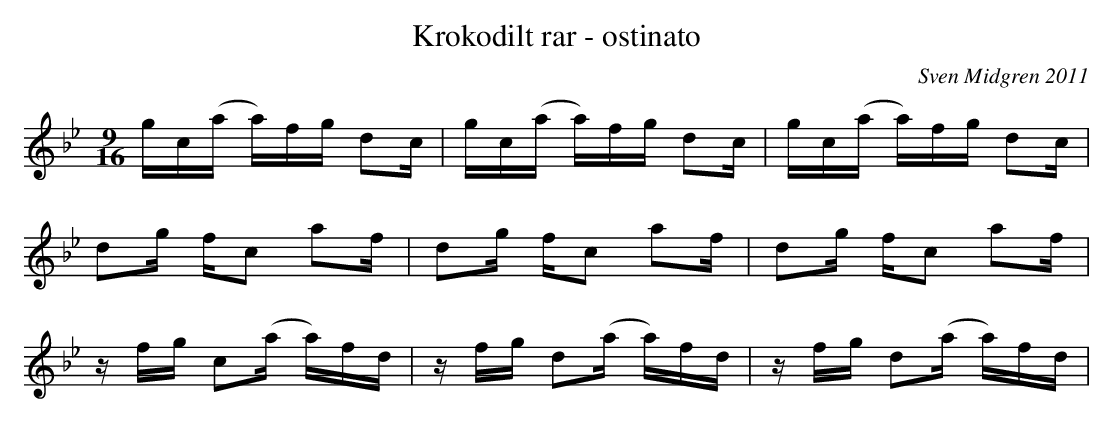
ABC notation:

X:1
T: Krokodilt rar - ostinato
C: Sven Midgren 2011
M: 9/16
L: 1/16
K: Gm
gc(a a)fg d2c | gc(a a)fg d2c |gc(a a)fg d2c |!
d2g fc2 a2f | d2g fc2 a2f | d2g fc2 a2f |!
zfg c2(a a)fd |zfg d2(a a)fd| zfg d2(a a)fd|
